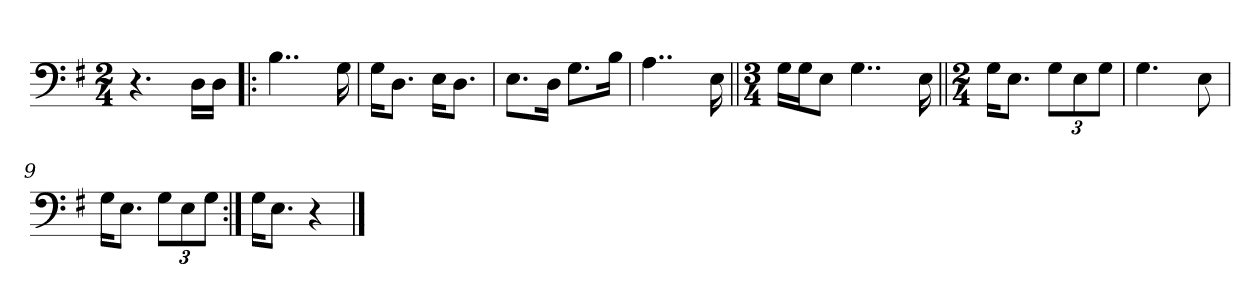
**kern
*part1
*staff1
*clefF4
*k[f#]
*M2/4
=1
4.r
16D\LL
16D\JJ
=2!|:
4..B\
16G\
=3
16G\KL
8.D\J
16E\KL
8.D\J
=4
8.E\L
16D\Jk
8.G\L
16B\Jk
=5
4..A\
16E\
=6||
*M3/4
16G\LL
16G\J
8E\J
4..G\
16E\
=7||
*M2/4
16G\KL
8.E\J
12G\L
12E\
12G\J
=8
4.G\
8E\
=9
16G\KL
8.E\J
12G\L
12E\
12G\J
=10:|!
16G\KL
8.E\J
4r
==
*-
